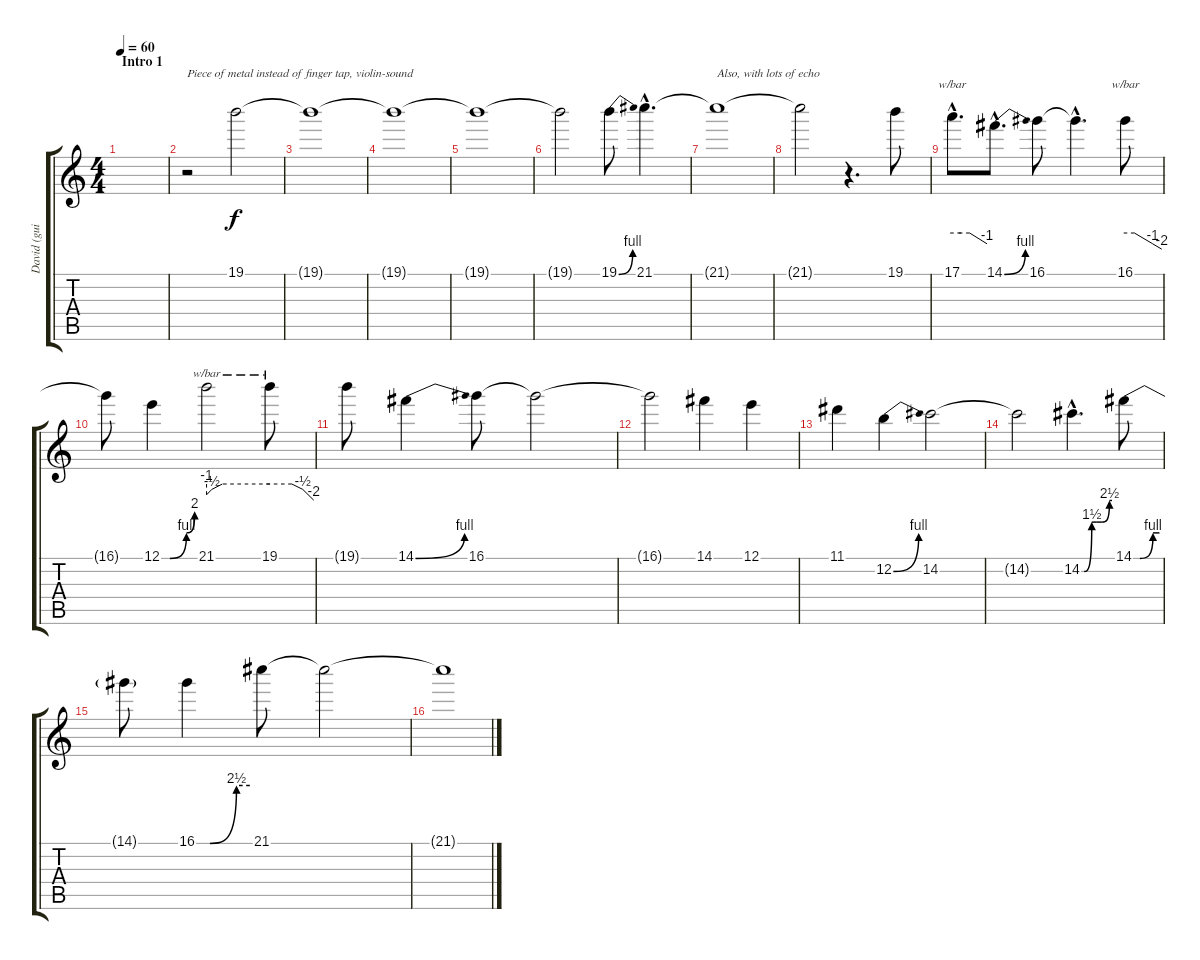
\track ("David (guitar dist.)" "David (gui") {instrument distortionguitar}
\staff {score tabs}
\tuning (E4 B3 G3 D3 A2 E2) {hide}
\ts (4 4)
\section ("" "Intro 1")
\tempo 60
\tempo 58
\tempo 60
\clef g2
\ks c
|
r.2{txt "Piece of metal instead of finger tap, violin-sound" volume 2} 19.1.2{volume 4 instrument violin} |
19.1{t}.1 |
19.1{t}.1 |
19.1{t}.1 |
19.1{t}.2 19.1{be (bend 0 0 60 4)}.8 21.1{hac}.4{d} |
21.1{t}.1{txt "Also, with lots of echo" volume 6} |
21.1{t}.2 r.4{d} 19.1.8 |
17.1{hac}.8{d tbe (custom default 0 0 15 0 30 0 60 -4)} 14.1{be (bend 0 0 60 4) hac}.8{d} 16.1.8 16.1{hac t}.4{d} 16.1.8{tbe (custom default 0 0 15 0 45 -4 60 -8)} |
16.1{t}.8 12.1{be (custom 0 0 15 0 45 4 60 8)}.4 21.1.2{tbe (custom default 0 -4 5 -2 15 0 60 0)} 19.1.8{tbe (custom default 0 0 30 0 45 -2 60 -8)} |
19.1{t}.8 14.1{be (bend 0 0 60 4)}.4 16.1.8 16.1{t}.2 |
16.1{t}.2 14.1.4 12.1.4 |
11.1.4 12.2{be (bend 0 0 60 4)}.4 14.2.2 |
14.2{t}.2 14.2{be (custom 0 0 5 0 20 6 30 6 40 6 55 10 60 10) hac}.4{d} 14.1{be (custom 0 0 15 0 45 4 60 4)}.8 |
14.1{t}.8 16.1{be (custom 0 0 15 0 45 10 60 10)}.4 21.1.8 21.1{t}.2 |
21.1{t}.1{volume 8}
